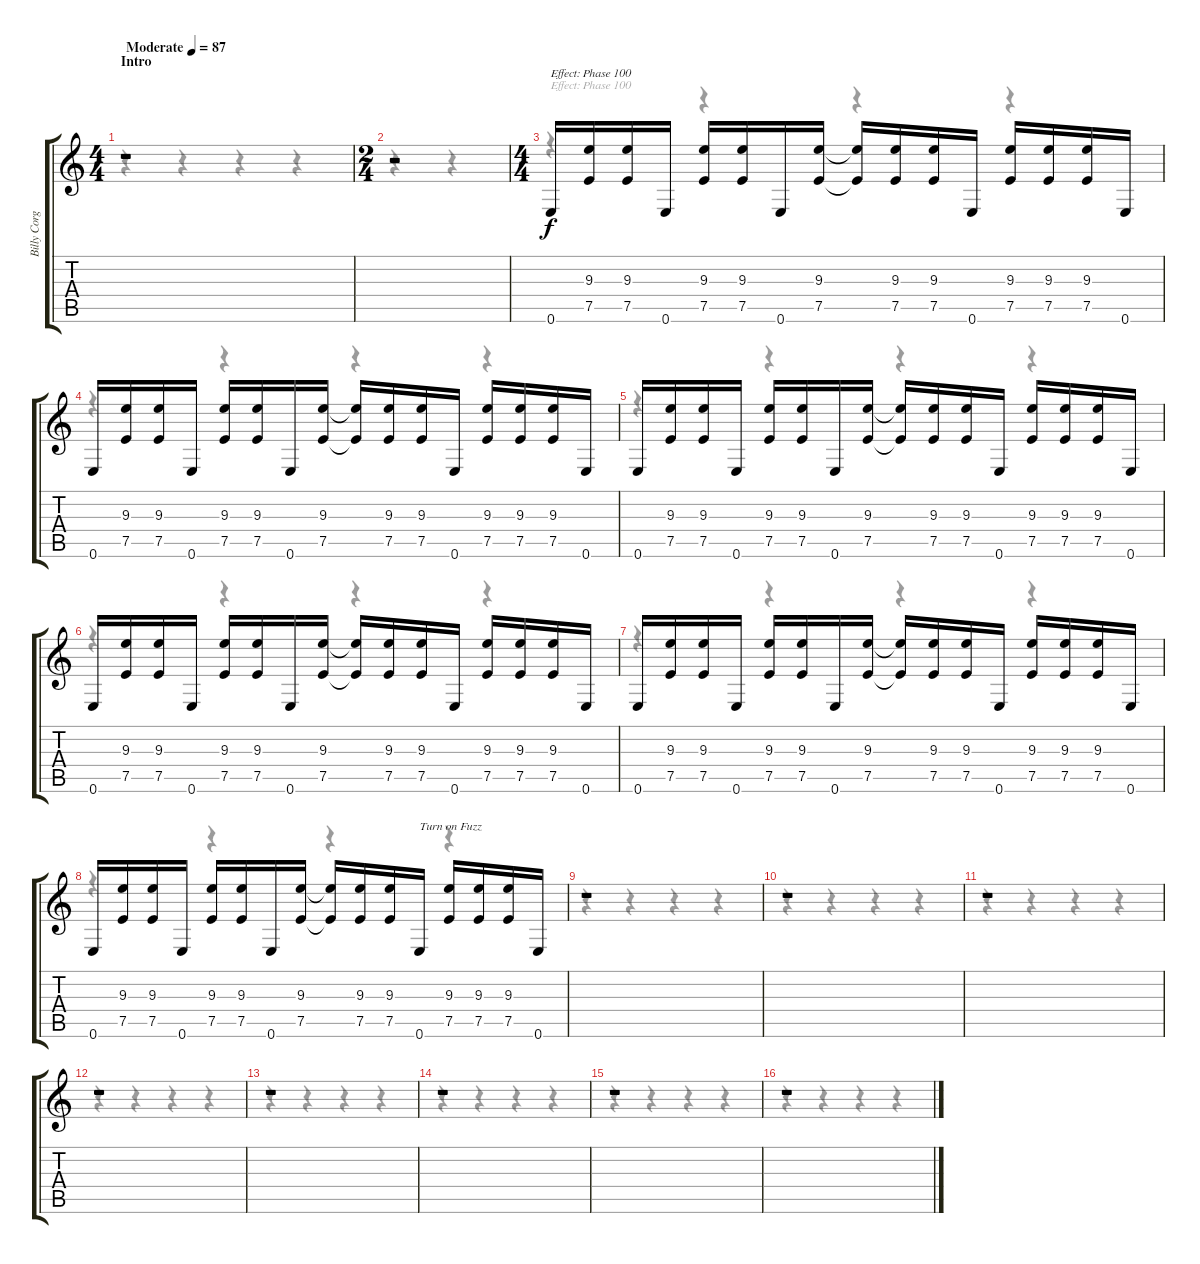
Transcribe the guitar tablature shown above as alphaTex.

\track ("Billy Corgan - Clean Guitar" "Billy Corg") {instrument electricguitarmuted}
\staff {score tabs}
\tuning (E4 B3 G3 D3 A2 E2) {hide}
\voice
\ts (4 4)
\section ("" "Intro")
\tempo (87 "Moderate")
\clef g2
\ks c
r.1{dy f instrument electricguitarmuted} |
\ts (2 4)
r.2 |
\ts (4 4)
0.6.16{txt "Effect: Phase 100"} (9.3 7.5).16 (9.3 7.5).16 0.6.16 (9.3 7.5).16 (9.3 7.5).16 0.6.16 (9.3 7.5).16 (9.3{t} 7.5{t}).16 (9.3 7.5).16 (9.3 7.5).16 0.6.16 (9.3 7.5).16 (9.3 7.5).16 (9.3 7.5).16 0.6.16 |
0.6.16 (9.3 7.5).16 (9.3 7.5).16 0.6.16 (9.3 7.5).16 (9.3 7.5).16 0.6.16 (9.3 7.5).16 (9.3{t} 7.5{t}).16 (9.3 7.5).16 (9.3 7.5).16 0.6.16 (9.3 7.5).16 (9.3 7.5).16 (9.3 7.5).16 0.6.16 |
0.6.16 (9.3 7.5).16 (9.3 7.5).16 0.6.16 (9.3 7.5).16 (9.3 7.5).16 0.6.16 (9.3 7.5).16 (9.3{t} 7.5{t}).16 (9.3 7.5).16 (9.3 7.5).16 0.6.16 (9.3 7.5).16 (9.3 7.5).16 (9.3 7.5).16 0.6.16 |
0.6.16 (9.3 7.5).16 (9.3 7.5).16 0.6.16 (9.3 7.5).16 (9.3 7.5).16 0.6.16 (9.3 7.5).16 (9.3{t} 7.5{t}).16 (9.3 7.5).16 (9.3 7.5).16 0.6.16 (9.3 7.5).16 (9.3 7.5).16 (9.3 7.5).16 0.6.16 |
0.6.16 (9.3 7.5).16 (9.3 7.5).16 0.6.16 (9.3 7.5).16 (9.3 7.5).16 0.6.16 (9.3 7.5).16 (9.3{t} 7.5{t}).16 (9.3 7.5).16 (9.3 7.5).16 0.6.16 (9.3 7.5).16 (9.3 7.5).16 (9.3 7.5).16 0.6.16 |
0.6.16 (9.3 7.5).16 (9.3 7.5).16 0.6.16 (9.3 7.5).16 (9.3 7.5).16 0.6.16 (9.3 7.5).16 (9.3{t} 7.5{t}).16 (9.3 7.5).16 (9.3 7.5).16 0.6.16{txt "Turn on Fuzz"} (9.3 7.5).16 (9.3 7.5).16 (9.3 7.5).16 0.6.16 |
r.1 |
r.1 |
r.1 |
r.1 |
r.1 |
r.1 |
r.1 |
r.1
\voice
\clef g2
\ottava regular
\simile none
\ks c
r.4{dy f} r.4 r.4 r.4 |
r.4 r.4 |
r.4{txt "Effect: Phase 100"} r.4 r.4 r.4 |
r.4 r.4 r.4 r.4 |
r.4 r.4 r.4 r.4 |
r.4 r.4 r.4 r.4 |
r.4 r.4 r.4 r.4 |
r.4 r.4 r.4 r.4 |
r.4 r.4 r.4 r.4 |
r.4 r.4 r.4 r.4 |
r.4 r.4 r.4 r.4 |
r.4 r.4 r.4 r.4 |
r.4 r.4 r.4 r.4 |
r.4 r.4 r.4 r.4 |
r.4 r.4 r.4 r.4 |
r.4 r.4 r.4 r.4
